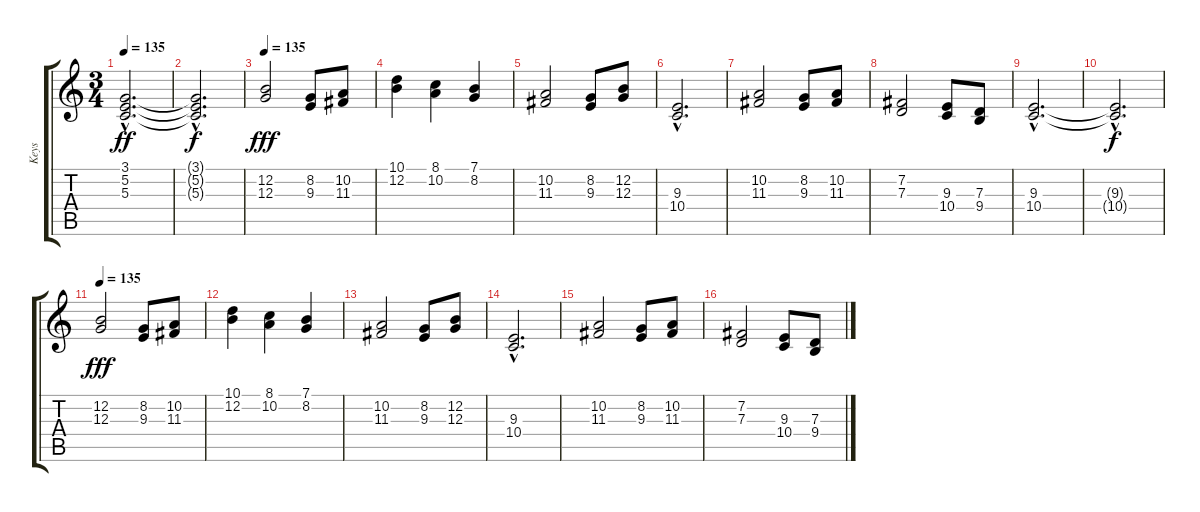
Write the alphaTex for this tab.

\track ("Keys" "Keys") {instrument stringensemble1}
\staff {score tabs}
\tuning (E4 B3 G3 D3 A2 E2) {hide}
\ts (3 4)
\tempo 135
\clef g2
\ks c
(3.1{hac} 5.2{hac} 5.3{hac}).2{d dy ff} |
(3.1{hac t} 5.2{hac t} 5.3{hac t}).2{d dy f} |
\tempo 135
(12.2 12.3).2{dy fff volume 16} (8.2 9.3).8 (10.2 11.3).8 |
(10.1 12.2).4 (8.1 10.2).4 (7.1 8.2).4 |
(10.2 11.3).2 (8.2 9.3).8 (12.2 12.3).8 |
(9.3{hac} 10.4{hac}).2{d} |
(10.2 11.3).2 (8.2 9.3).8 (10.2 11.3).8 |
(7.2 7.3).2 (9.3 10.4).8 (7.3 9.4).8 |
(9.3{hac} 10.4{hac}).2{d} |
(9.3{hac t} 10.4{hac t}).2{d dy f} |
\tempo 135
(12.2 12.3).2{dy fff volume 16} (8.2 9.3).8 (10.2 11.3).8 |
(10.1 12.2).4 (8.1 10.2).4 (7.1 8.2).4 |
(10.2 11.3).2 (8.2 9.3).8 (12.2 12.3).8 |
(9.3{hac} 10.4{hac}).2{d} |
(10.2 11.3).2 (8.2 9.3).8 (10.2 11.3).8 |
(7.2 7.3).2 (9.3 10.4).8 (7.3 9.4).8
